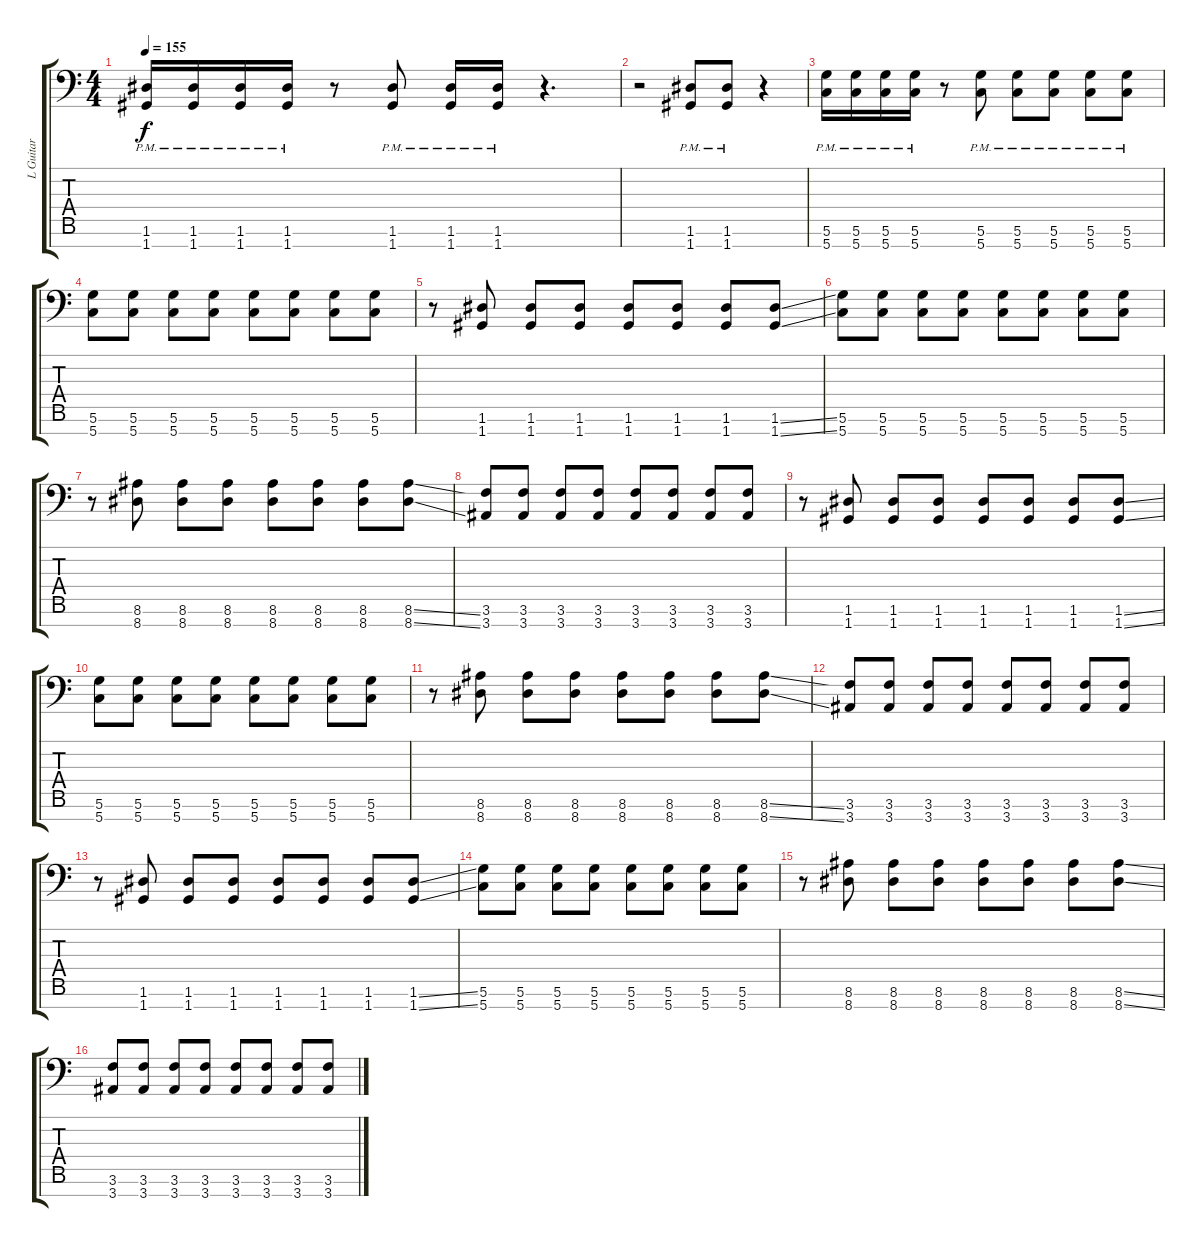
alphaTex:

\track ("L Guitar" "L Guitar") {instrument distortionguitar}
\staff {score tabs}
\tuning (D4 A3 F3 C3 G2 D2 G1) {hide}
\ts (4 4)
\tempo 155
\clef f4
\ks c
(1.6{pm} 1.7{pm}).16{dy f} (1.6{pm} 1.7{pm}).16 (1.6{pm} 1.7{pm}).16 (1.6{pm} 1.7{pm}).16 r.8 (1.6{pm} 1.7{pm}).8 (1.6{pm} 1.7{pm}).16 (1.6{pm} 1.7{pm}).16 r.4{d} |
r.2 (1.6{pm} 1.7{pm}).8 (1.6{pm} 1.7{pm}).8 r.4 |
(5.6{pm} 5.7{pm}).16 (5.6{pm} 5.7{pm}).16 (5.6{pm} 5.7{pm}).16 (5.6{pm} 5.7{pm}).16 r.8 (5.6{pm} 5.7{pm}).8 (5.6{pm} 5.7{pm}).8 (5.6{pm} 5.7{pm}).8 (5.6{pm} 5.7{pm}).8 (5.6{pm} 5.7{pm}).8 |
(5.6 5.7).8 (5.6 5.7).8 (5.6 5.7).8 (5.6 5.7).8 (5.6 5.7).8 (5.6 5.7).8 (5.6 5.7).8 (5.6 5.7).8 |
r.8 (1.6 1.7).8 (1.6 1.7).8 (1.6 1.7).8 (1.6 1.7).8 (1.6 1.7).8 (1.6 1.7).8 (1.6{ss} 1.7{ss}).8 |
(5.6 5.7).8 (5.6 5.7).8 (5.6 5.7).8 (5.6 5.7).8 (5.6 5.7).8 (5.6 5.7).8 (5.6 5.7).8 (5.6 5.7).8 |
r.8 (8.6 8.7).8 (8.6 8.7).8 (8.6 8.7).8 (8.6 8.7).8 (8.6 8.7).8 (8.6 8.7).8 (8.6{ss} 8.7{ss}).8 |
(3.6 3.7).8 (3.6 3.7).8 (3.6 3.7).8 (3.6 3.7).8 (3.6 3.7).8 (3.6 3.7).8 (3.6 3.7).8 (3.6 3.7).8 |
r.8 (1.6 1.7).8 (1.6 1.7).8 (1.6 1.7).8 (1.6 1.7).8 (1.6 1.7).8 (1.6 1.7).8 (1.6{ss} 1.7{ss}).8 |
(5.6 5.7).8 (5.6 5.7).8 (5.6 5.7).8 (5.6 5.7).8 (5.6 5.7).8 (5.6 5.7).8 (5.6 5.7).8 (5.6 5.7).8 |
r.8 (8.6 8.7).8 (8.6 8.7).8 (8.6 8.7).8 (8.6 8.7).8 (8.6 8.7).8 (8.6 8.7).8 (8.6{ss} 8.7{ss}).8 |
(3.6 3.7).8 (3.6 3.7).8 (3.6 3.7).8 (3.6 3.7).8 (3.6 3.7).8 (3.6 3.7).8 (3.6 3.7).8 (3.6 3.7).8 |
r.8 (1.6 1.7).8 (1.6 1.7).8 (1.6 1.7).8 (1.6 1.7).8 (1.6 1.7).8 (1.6 1.7).8 (1.6{ss} 1.7{ss}).8 |
(5.6 5.7).8 (5.6 5.7).8 (5.6 5.7).8 (5.6 5.7).8 (5.6 5.7).8 (5.6 5.7).8 (5.6 5.7).8 (5.6 5.7).8 |
r.8 (8.6 8.7).8 (8.6 8.7).8 (8.6 8.7).8 (8.6 8.7).8 (8.6 8.7).8 (8.6 8.7).8 (8.6{ss} 8.7{ss}).8 |
(3.6 3.7).8 (3.6 3.7).8 (3.6 3.7).8 (3.6 3.7).8 (3.6 3.7).8 (3.6 3.7).8 (3.6 3.7).8 (3.6 3.7).8
